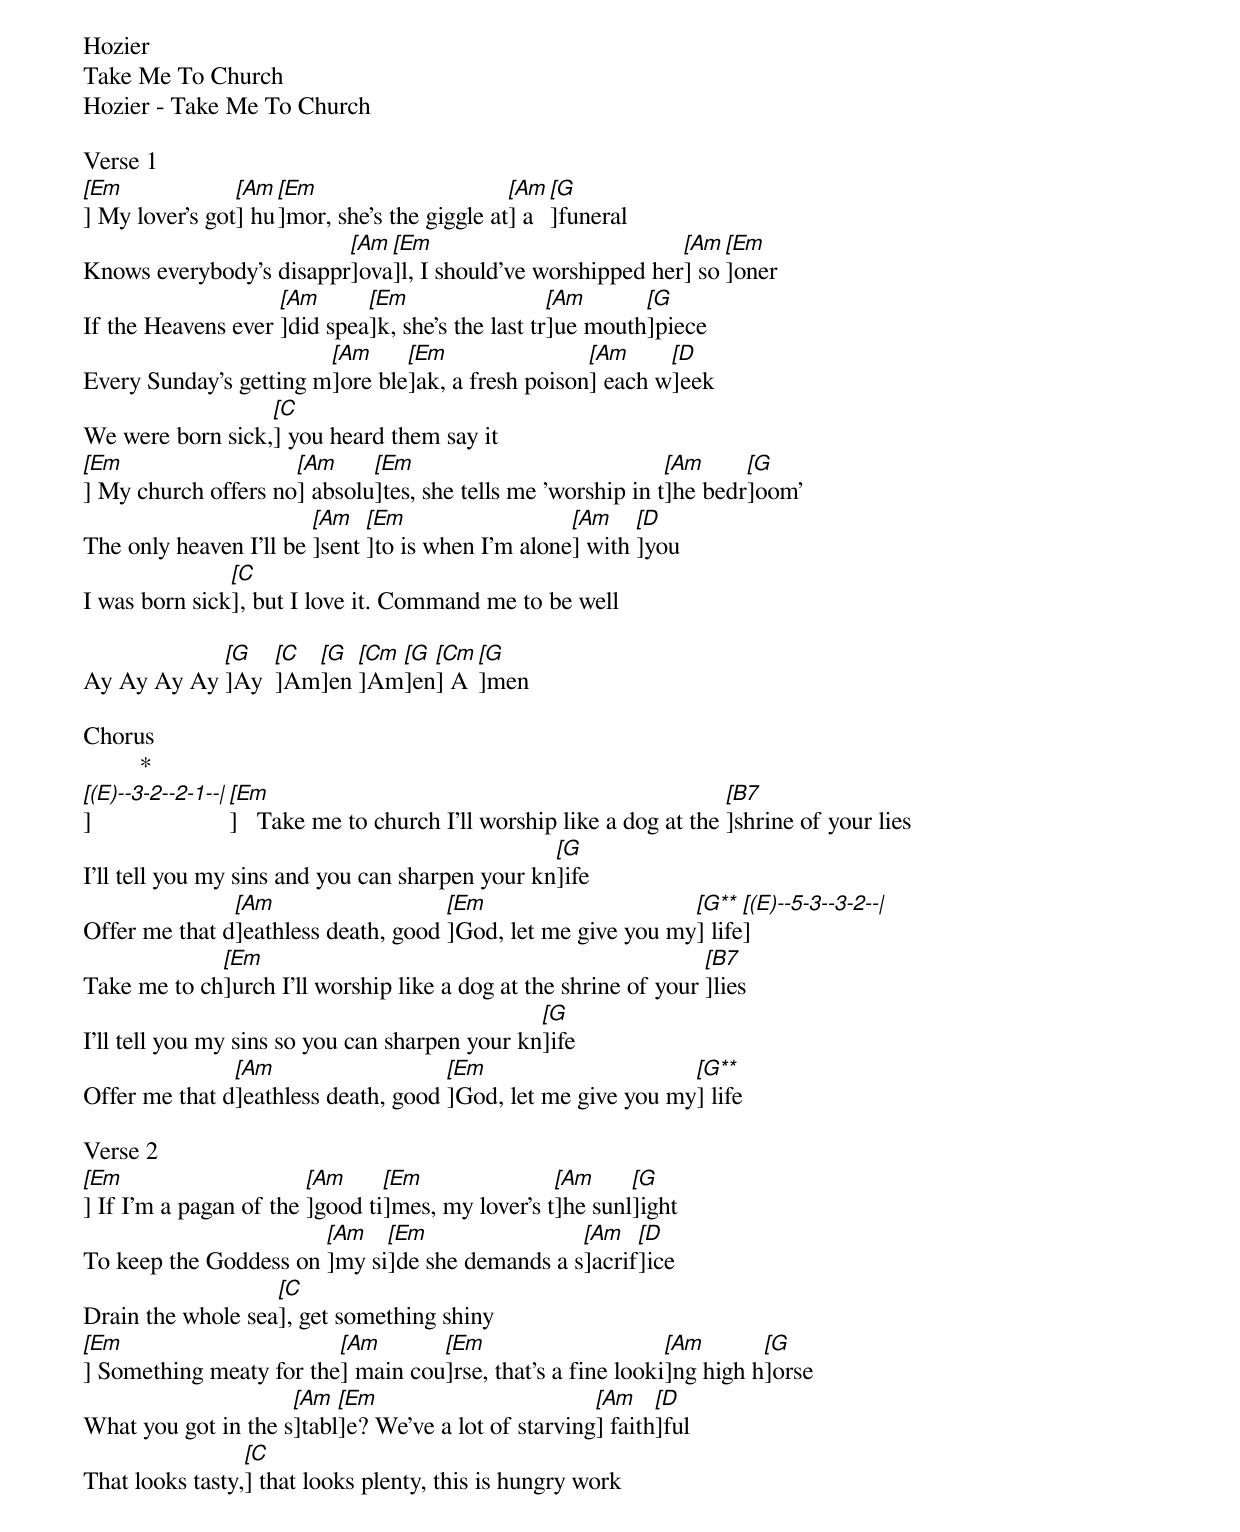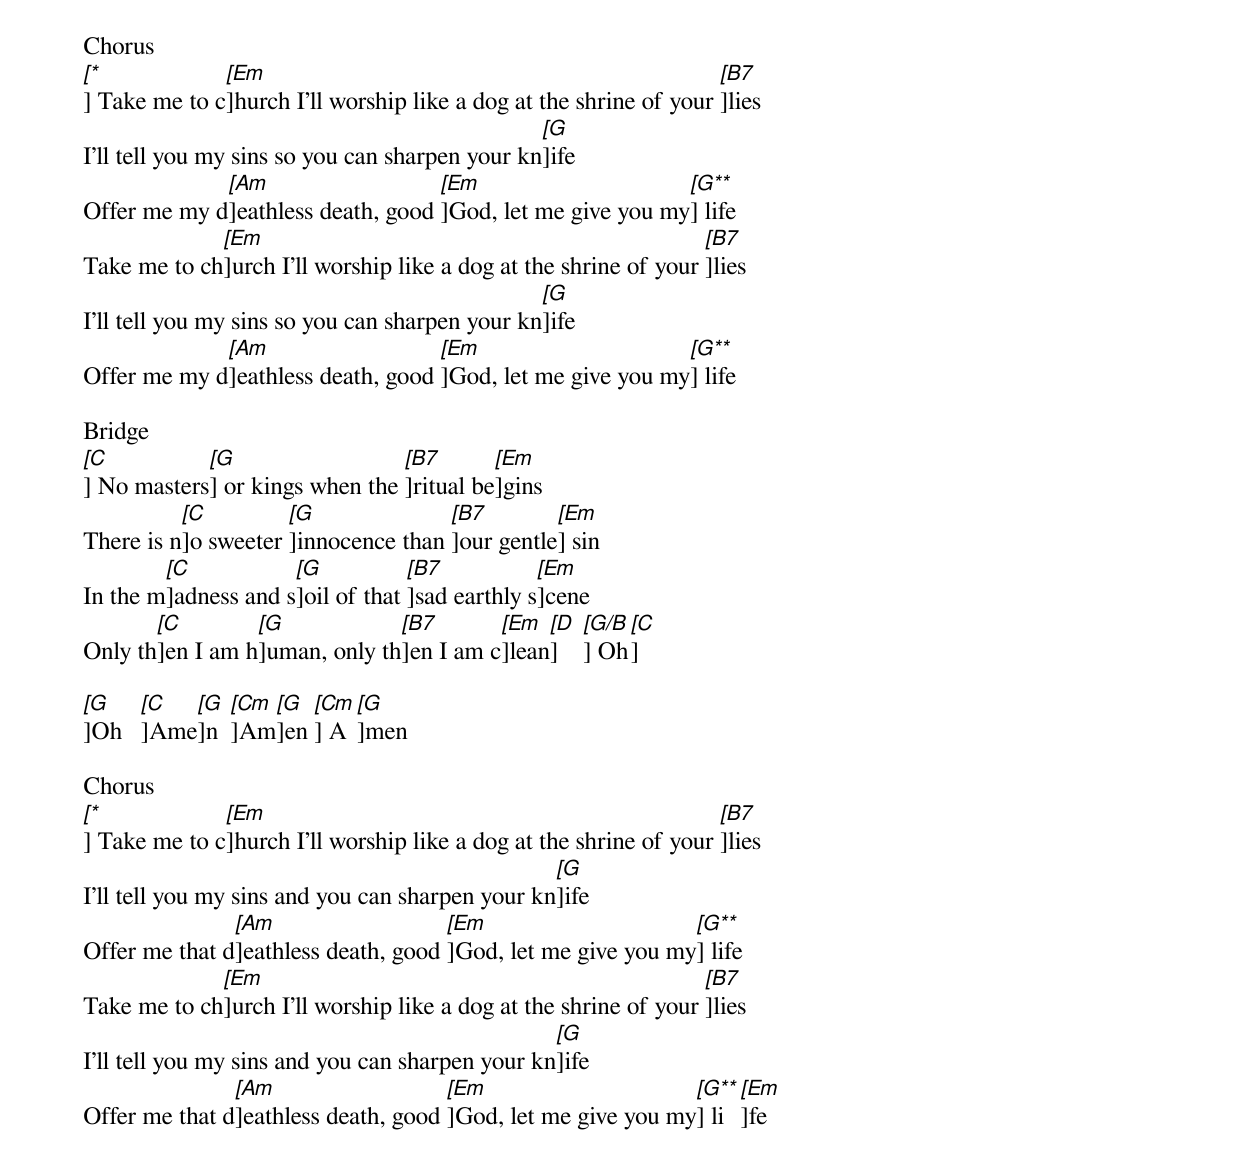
Hozier
Take Me To Church
Hozier - Take Me To Church

Verse 1
[[Em]] My lover's got[[Am]] hu[[Em]]mor, she's the giggle at[[Am]] a [[G]]funeral
Knows everybody's disappr[[Am]]ova[[Em]]l, I should've worshipped her[[Am]] so[[Em]]oner
If the Heavens ever [[Am]]did spea[[Em]]k, she’s the last tr[[Am]]ue mouth[[G]]piece
Every Sunday's getting m[[Am]]ore ble[[Em]]ak, a fresh poison[[Am]] each w[[D]]eek
We were born sick,[[C]] you heard them say it
[[Em]] My church offers no[[Am]] absolu[[Em]]tes, she tells me 'worship in t[[Am]]he bedr[[G]]oom'
The only heaven I'll be [[Am]]sent [[Em]]to is when I'm alone[[Am]] with [[D]]you
I was born sick[[C]], but I love it. Command me to be well

Ay Ay Ay Ay [[G]]Ay  [[C]]Am[[G]]en [[Cm]]Am[[G]]en[[Cm]] A[[G]]men

Chorus
         *
[[(E)--3-2--2-1--|]]      [[Em]]   Take me to church I'll worship like a dog at the [[B7]]shrine of your lies
I'll tell you my sins and you can sharpen your kn[[G]]ife
Offer me that d[[Am]]eathless death, good [[Em]]God, let me give you my[[G**]] life[[(E)--5-3--3-2--|]]
Take me to ch[[Em]]urch I'll worship like a dog at the shrine of your [[B7]]lies
I'll tell you my sins so you can sharpen your kn[[G]]ife
Offer me that d[[Am]]eathless death, good [[Em]]God, let me give you my[[G**]] life

Verse 2
[[Em]] If I'm a pagan of the [[Am]]good ti[[Em]]mes, my lover's t[[Am]]he sunl[[G]]ight
To keep the Goddess on [[Am]]my si[[Em]]de she demands a s[[Am]]acrif[[D]]ice
Drain the whole sea[[C]], get something shiny
[[Em]] Something meaty for the[[Am]] main cou[[Em]]rse, that's a fine looki[[Am]]ng high h[[G]]orse
What you got in the s[[Am]]tabl[[Em]]e? We've a lot of starving[[Am]] faith[[D]]ful
That looks tasty,[[C]] that looks plenty, this is hungry work

Chorus
[[*]] Take me to c[[Em]]hurch I'll worship like a dog at the shrine of your [[B7]]lies
I'll tell you my sins so you can sharpen your kn[[G]]ife
Offer me my d[[Am]]eathless death, good [[Em]]God, let me give you my[[G**]] life
Take me to ch[[Em]]urch I'll worship like a dog at the shrine of your [[B7]]lies
I'll tell you my sins so you can sharpen your kn[[G]]ife
Offer me my d[[Am]]eathless death, good [[Em]]God, let me give you my[[G**]] life

Bridge
[[C]] No masters[[G]] or kings when the [[B7]]ritual be[[Em]]gins
There is n[[C]]o sweeter [[G]]innocence than [[B7]]our gentle[[Em]] sin
In the m[[C]]adness and s[[G]]oil of that [[B7]]sad earthly s[[Em]]cene
Only th[[C]]en I am h[[G]]uman, only th[[B7]]en I am c[[Em]]lean[[D]]    [[G/B]] Oh[[C]]

[[G]]Oh   [[C]]Ame[[G]]n  [[Cm]]Am[[G]]en [[Cm]] A[[G]]men

Chorus
[[*]] Take me to c[[Em]]hurch I'll worship like a dog at the shrine of your [[B7]]lies
I'll tell you my sins and you can sharpen your kn[[G]]ife
Offer me that d[[Am]]eathless death, good [[Em]]God, let me give you my[[G**]] life
Take me to ch[[Em]]urch I'll worship like a dog at the shrine of your [[B7]]lies
I'll tell you my sins and you can sharpen your kn[[G]]ife
Offer me that d[[Am]]eathless death, good [[Em]]God, let me give you my[[G**]] li[[Em]]fe
